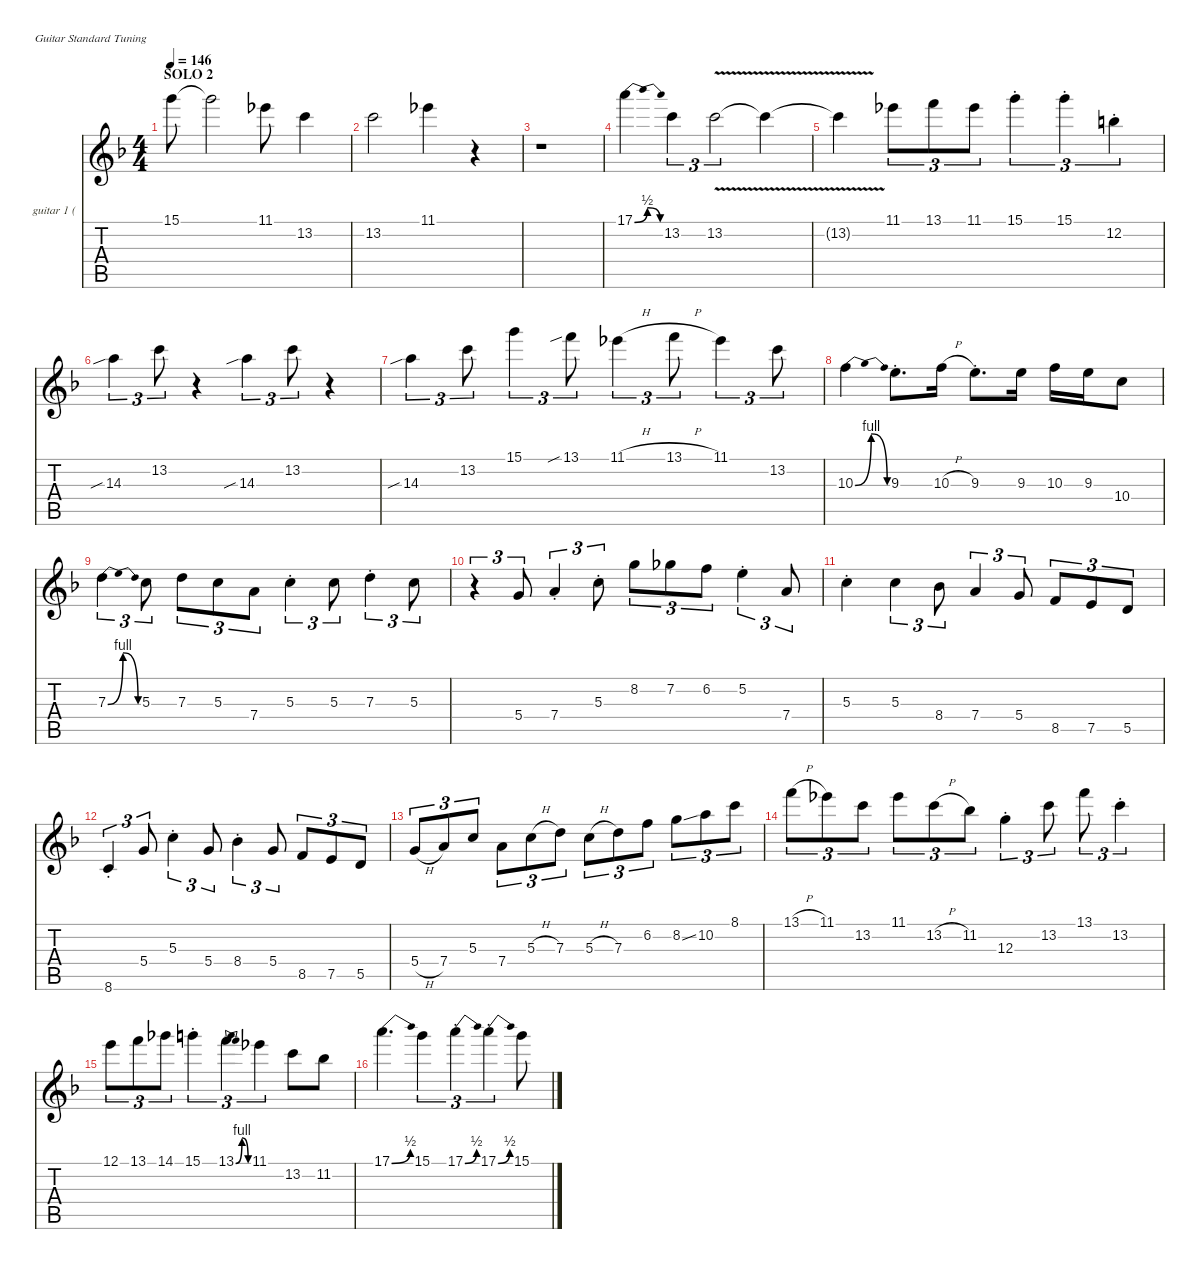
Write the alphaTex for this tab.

\defaultSystemsLayout 4
\hideDynamics
\bracketExtendMode nobrackets
\firstSystemTrackNameOrientation horizontal
\otherSystemsTrackNameOrientation horizontal
\track ("guitar 1 (lead)" "guitar 1 (") {instrument distortionguitar}
\staff {score tabs}
\tuning (E4 B3 G3 D3 A2 E2)
\ts (4 4)
\section ("" "SOLO 2")
\tempo 146
\clef g2
\scale
1.13648
\ks f
15.1.8{dy mf} 15.1{t}.2 11.1.8 13.2.4 |
\scale
0.954505 13.2.2 11.1.4 r.4 |
\scale
0.954505 r.1 |
\scale
0.954505 17.1{be (bendrelease 0 0 22.2 2 31.799999999999997 2 59.4 0)}.4{dy f} 13.2.4{tu (3 2) dy mf} 13.2{v}.2{tu (3 2)} 13.2{v t}.4 |
\scale
1.13648 13.2{v t}.4 11.1.8{tu (3 2)} 13.1.8{tu (3 2)} 11.1.8{tu (3 2)} 15.1{st}.4{tu (3 2)} 15.1{st}.4{tu (3 2)} 12.2{st}.4{tu (3 2) dy p} |
\scale
0.954505 14.3{sib}.4{tu (3 2) dy mf} 13.2.8{tu (3 2)} r.4 14.3{sib}.4{tu (3 2)} 13.2.8{tu (3 2)} r.4 |
\scale
0.954505 14.3{sib}.4{tu (3 2)} 13.2.8{tu (3 2)} 15.1.4{tu (3 2)} 13.1{sib}.8{tu (3 2)} 11.1{h}.4{tu (3 2)} 13.1{h}.8{tu (3 2)} 11.1.4{tu (3 2)} 13.2.8{tu (3 2)} |
\scale
0.954505 10.3{be (bendrelease 0 0 27 4 39.6 4 59.4 0)}.4 9.3{st}.8{d} 10.3{h}.16 9.3{st}.8{d} 9.3.16 10.3.16 9.3.16 10.4.8 |
\scale
1.13648 7.3{be (bendrelease 0 0 36.6 4 43.199999999999996 4 58.199999999999996 0)}.4{tu (3 2)} 5.3.8{tu (3 2)} 7.3.8{tu (3 2)} 5.3.8{tu (3 2)} 7.4.8{tu (3 2)} 5.3{st}.4{tu (3 2)} 5.3.8{tu (3 2)} 7.3{st}.4{tu (3 2)} 5.3.8{tu (3 2)} |
\scale
0.954505 r.4{tu (3 2)} 5.4.8{tu (3 2)} 7.4{st}.4{tu (3 2)} 5.3{st}.8{tu (3 2)} 8.2.8{tu (3 2)} 7.2.8{tu (3 2)} 6.2.8{tu (3 2)} 5.2{st}.4{tu (3 2)} 7.4.8{tu (3 2)} |
\scale
0.954505 5.3{st}.4 5.3.4{tu (3 2)} 8.4.8{tu (3 2)} 7.4.4{tu (3 2)} 5.4.8{tu (3 2)} 8.5.8{tu (3 2)} 7.5.8{tu (3 2)} 5.5.8{tu (3 2)} |
\scale
0.954505 8.6{st}.4{tu (3 2)} 5.4.8{tu (3 2)} 5.3{st}.4{tu (3 2)} 5.4.8{tu (3 2)} 8.4{st}.4{tu (3 2)} 5.4.8{tu (3 2)} 8.5.8{tu (3 2)} 7.5.8{tu (3 2)} 5.5.8{tu (3 2)} |
\scale
1.13206 5.4{h}.8{tu (3 2)} 7.4.8{tu (3 2)} 5.3.8{tu (3 2)} 7.4.8{tu (3 2)} 5.3{h}.8{tu (3 2)} 7.3.8{tu (3 2)} 5.3{h}.8{tu (3 2)} 7.3.8{tu (3 2)} 6.2.8{tu (3 2)} 8.2{ss}.8{tu (3 2)} 10.2.8{tu (3 2)} 8.1.8{tu (3 2)} |
\scale
0.950084 13.1{h}.8{tu (3 2)} 11.1.8{tu (3 2)} 13.2.8{tu (3 2)} 11.1.8{tu (3 2)} 13.2{h}.8{tu (3 2)} 11.2.8{tu (3 2)} 12.3{st}.4{tu (3 2)} 13.2.8{tu (3 2)} 13.1.8{tu (3 2)} 13.2{st}.4{tu (3 2)} |
\scale
0.950084 12.1.8{tu (3 2)} 13.1.8{tu (3 2)} 14.1.8{tu (3 2)} 15.1{st}.4{tu (3 2)} 13.1{be (bendrelease 0 0 10.2 4 20.4 4 30 0)}.4{tu (3 2)} 11.1.4{tu (3 2)} 13.2.8 11.2.8 |
\scale
0.967768 17.1{be (bend 0 0 22.2 2)}.4{d} 15.1.4{tu (3 2)} 17.1{be (bend 0 0 22.2 2) st}.4{tu (3 2)} 17.1{be (bend 0 0 22.2 2) st}.4{tu (3 2)} 15.1.8
